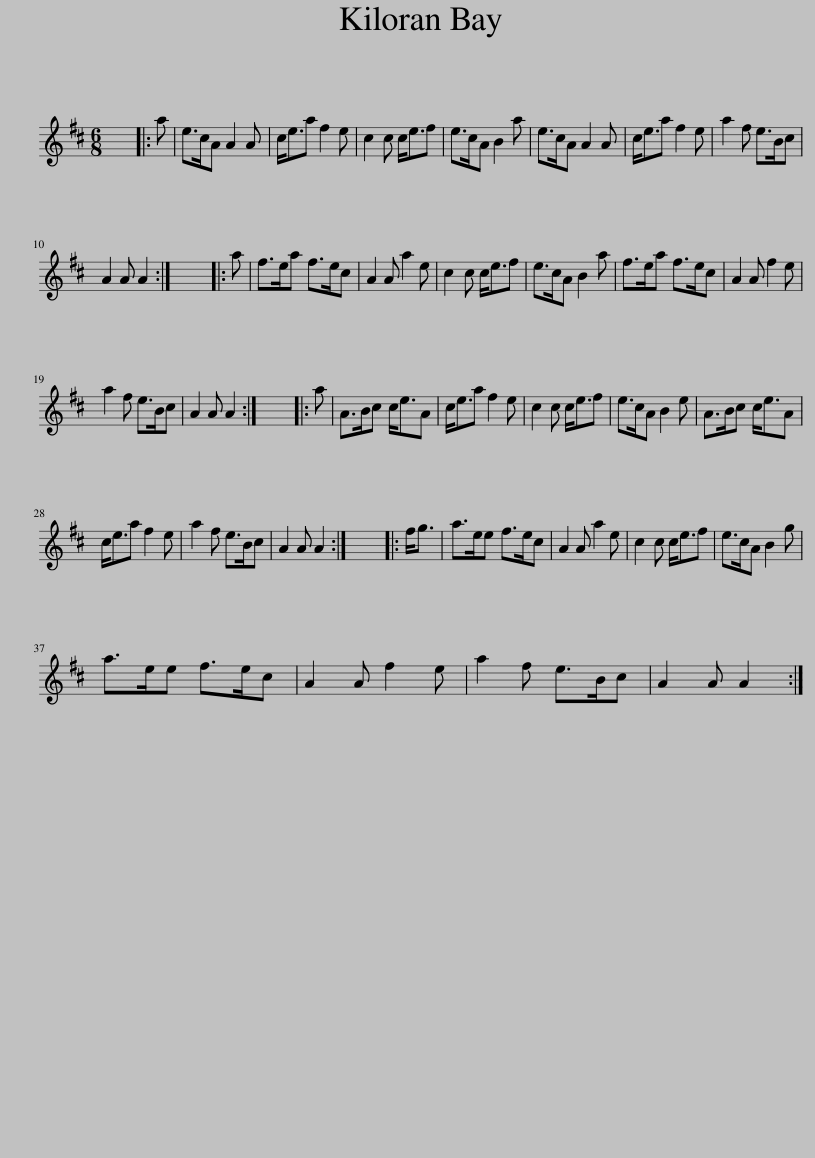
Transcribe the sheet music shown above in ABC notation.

X:1
L:1/8
M:6/8
I:linebreak $
K:D
V:1 treble
V:1
 x6 |: a | e>cA A2 A | c<ea f2 e | c2 c c<ef | %5
 e>cA B2 a | e>cA A2 A | c<ea f2 e | a2 f e>Bc |$ A2 A A2 :| %10
 x6 |: a | f>ea f>ec | A2 A a2 e | c2 c c<ef | %15
 e>cA B2 a | f>ea f>ec | A2 A f2 e |$ a2 f e>Bc | A2 A A2 :| %20
 x6 |: a | A>Bc c<eA | c<ea f2 e | c2 c c<ef | %25
 e>cA B2 e | A>Bc c<eA |$ c<ea f2 e | a2 f e>Bc | A2 A A2 :| %30
 x6 |: f<g | a>ee f>ec | A2 A a2 e | c2 c c<ef | %35
 e>cA B2 g |$ a>ee f>ec | A2 A f2 e | a2 f e>Bc | A2 A A2 :| %40
